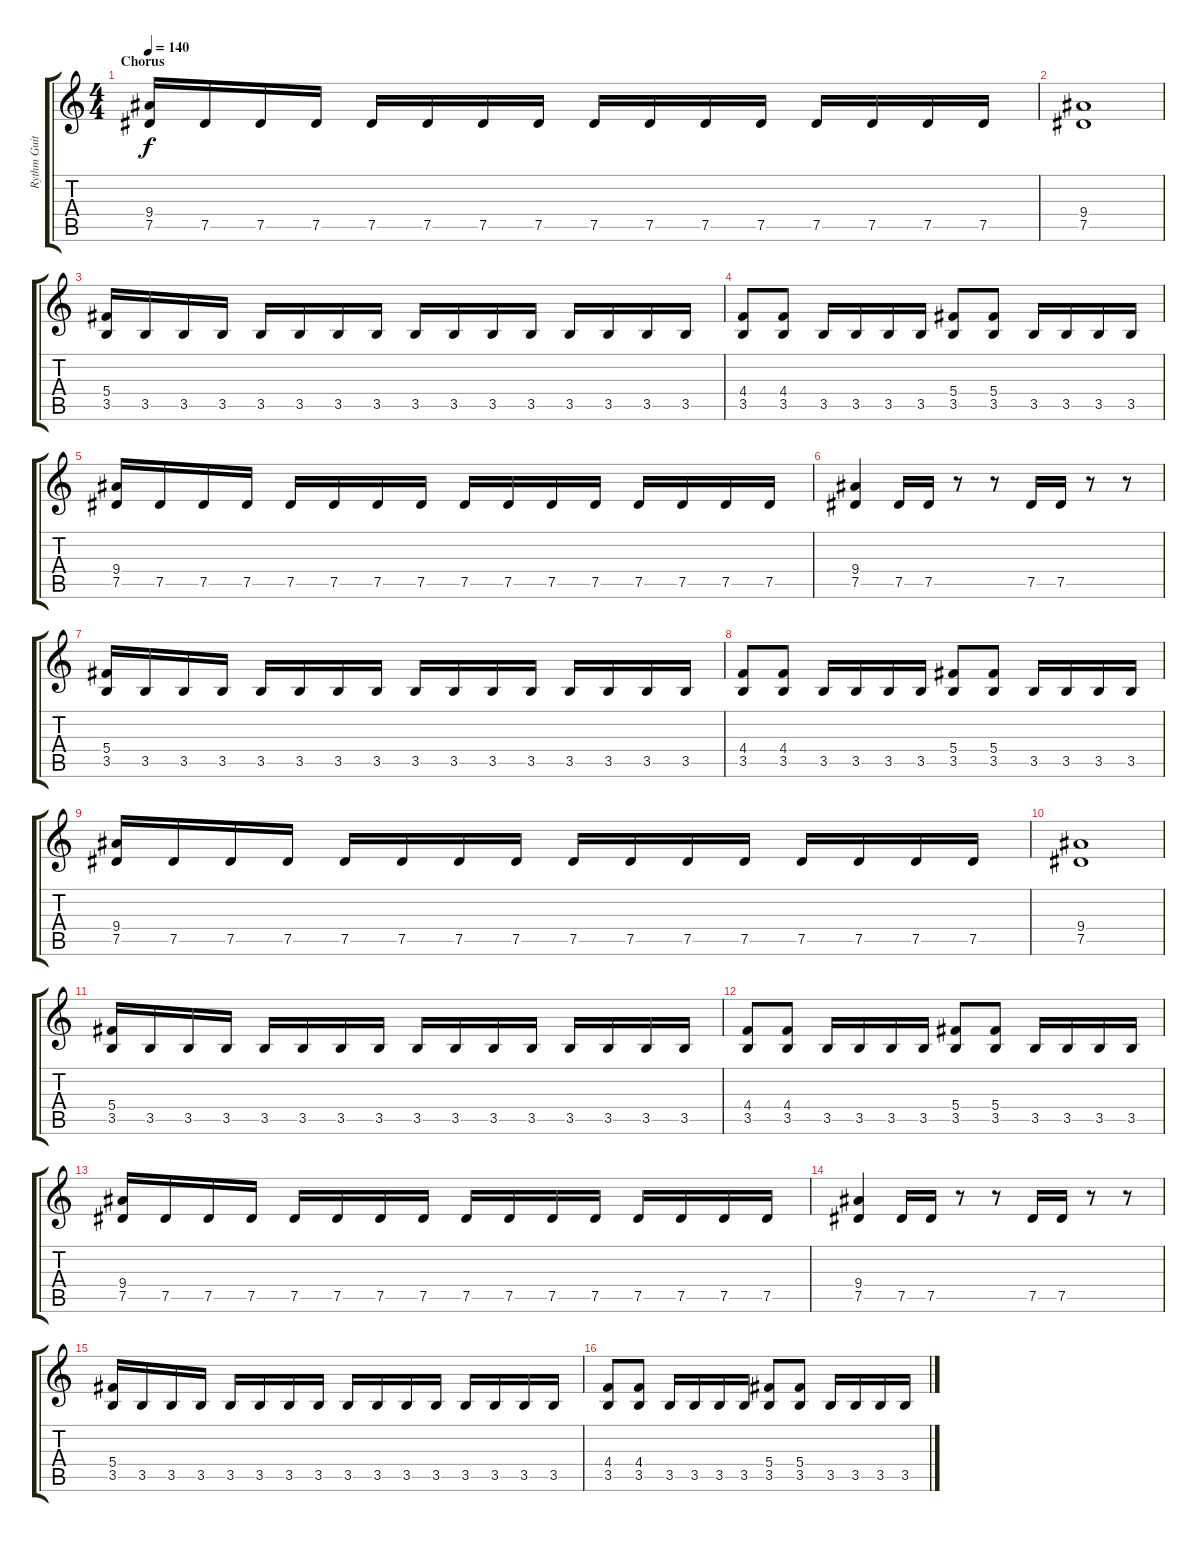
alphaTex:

\track ("Rythm Guitar (Rafael)" "Rythm Guit") {instrument overdrivenguitar}
\staff {score tabs}
\tuning (Eb4 Bb3 Gb3 Db3 Ab2 Eb2) {hide}
\ts (4 4)
\section ("" "Chorus")
\tempo 140
\clef g2
\ks c
(9.4 7.5).16{dy f} 7.5.16 7.5.16 7.5.16 7.5.16 7.5.16 7.5.16 7.5.16 7.5.16 7.5.16 7.5.16 7.5.16 7.5.16 7.5.16 7.5.16 7.5.16 |
(9.4 7.5).1 |
(5.4 3.5).16 3.5.16 3.5.16 3.5.16 3.5.16 3.5.16 3.5.16 3.5.16 3.5.16 3.5.16 3.5.16 3.5.16 3.5.16 3.5.16 3.5.16 3.5.16 |
(4.4 3.5).8 (4.4 3.5).8 3.5.16 3.5.16 3.5.16 3.5.16 (5.4 3.5).8 (5.4 3.5).8 3.5.16 3.5.16 3.5.16 3.5.16 |
(9.4 7.5).16 7.5.16 7.5.16 7.5.16 7.5.16 7.5.16 7.5.16 7.5.16 7.5.16 7.5.16 7.5.16 7.5.16 7.5.16 7.5.16 7.5.16 7.5.16 |
(9.4 7.5).4 7.5.16 7.5.16 r.8 r.8 7.5.16 7.5.16 r.8 r.8 |
(5.4 3.5).16 3.5.16 3.5.16 3.5.16 3.5.16 3.5.16 3.5.16 3.5.16 3.5.16 3.5.16 3.5.16 3.5.16 3.5.16 3.5.16 3.5.16 3.5.16 |
(4.4 3.5).8 (4.4 3.5).8 3.5.16 3.5.16 3.5.16 3.5.16 (5.4 3.5).8 (5.4 3.5).8 3.5.16 3.5.16 3.5.16 3.5.16 |
(9.4 7.5).16 7.5.16 7.5.16 7.5.16 7.5.16 7.5.16 7.5.16 7.5.16 7.5.16 7.5.16 7.5.16 7.5.16 7.5.16 7.5.16 7.5.16 7.5.16 |
(9.4 7.5).1 |
(5.4 3.5).16 3.5.16 3.5.16 3.5.16 3.5.16 3.5.16 3.5.16 3.5.16 3.5.16 3.5.16 3.5.16 3.5.16 3.5.16 3.5.16 3.5.16 3.5.16 |
(4.4 3.5).8 (4.4 3.5).8 3.5.16 3.5.16 3.5.16 3.5.16 (5.4 3.5).8 (5.4 3.5).8 3.5.16 3.5.16 3.5.16 3.5.16 |
(9.4 7.5).16 7.5.16 7.5.16 7.5.16 7.5.16 7.5.16 7.5.16 7.5.16 7.5.16 7.5.16 7.5.16 7.5.16 7.5.16 7.5.16 7.5.16 7.5.16 |
(9.4 7.5).4 7.5.16 7.5.16 r.8 r.8 7.5.16 7.5.16 r.8 r.8 |
(5.4 3.5).16 3.5.16 3.5.16 3.5.16 3.5.16 3.5.16 3.5.16 3.5.16 3.5.16 3.5.16 3.5.16 3.5.16 3.5.16 3.5.16 3.5.16 3.5.16 |
(4.4 3.5).8 (4.4 3.5).8 3.5.16 3.5.16 3.5.16 3.5.16 (5.4 3.5).8 (5.4 3.5).8 3.5.16 3.5.16 3.5.16 3.5.16
